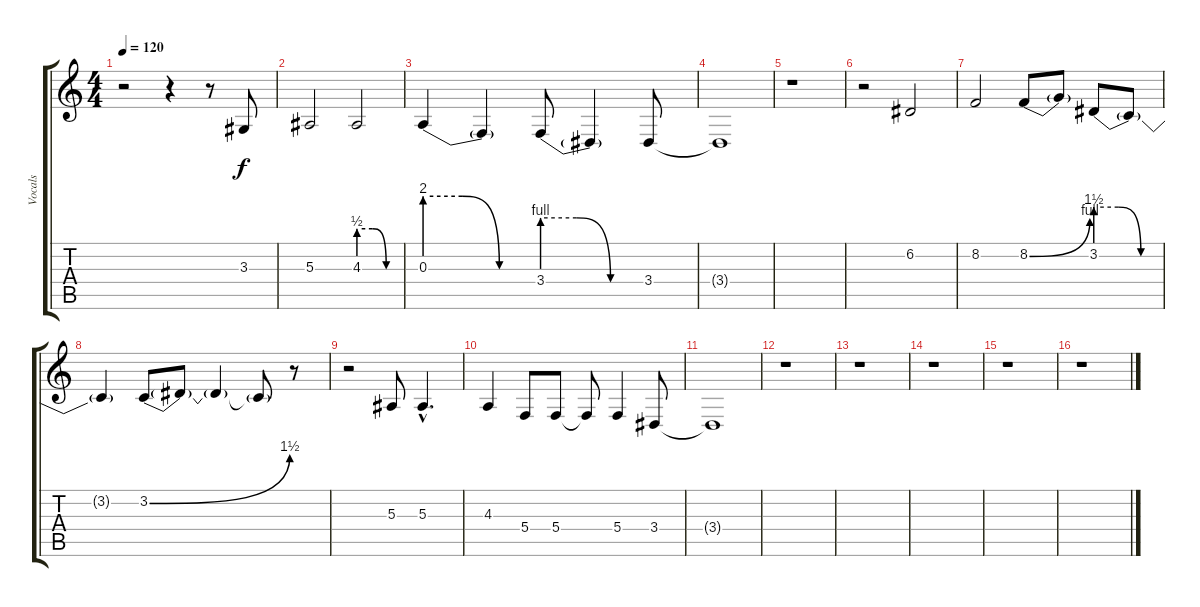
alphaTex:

\track ("Vocals" "Vocals") {instrument lead2sawtooth}
\staff {score tabs}
\tuning (D4 A3 F3 C3 G2 D2) {hide}
\ts (4 4)
\tempo 120
\clef g2
\ks c
r.2{dy f} r.4 r.8 3.3.8 |
5.3.2 4.3{be (custom 0 2 20 2 40 0 60 0)}.2 |
0.3{be (custom 0 8 20 8 40 0 60 0)}.4 0.3{t}.4 3.4{be (custom 0 4 20 4 40 0 60 0)}.8 3.4{t}.4 3.4.8 |
3.4{t}.1 |
r.1 |
r.2 6.2.2 |
8.2.2 8.2{be (bend 0 0 60 4)}.8 8.2{t}.8 3.2{be (custom 0 6 20 6 40 0 60 0)}.8 3.2{t}.8 |
3.2{t}.4 3.2{be (bend 0 0 60 6)}.8 3.2{t}.8 3.2{t}.4 3.2{t}.8 r.8 |
r.2 5.3.8 5.3{hac}.4{d} |
4.3.4 5.4.8 5.4.8 5.4{t}.8 5.4.4 3.4.8 |
3.4{t}.1 |
r.1 |
r.1 |
r.1 |
r.1 |
r.1
